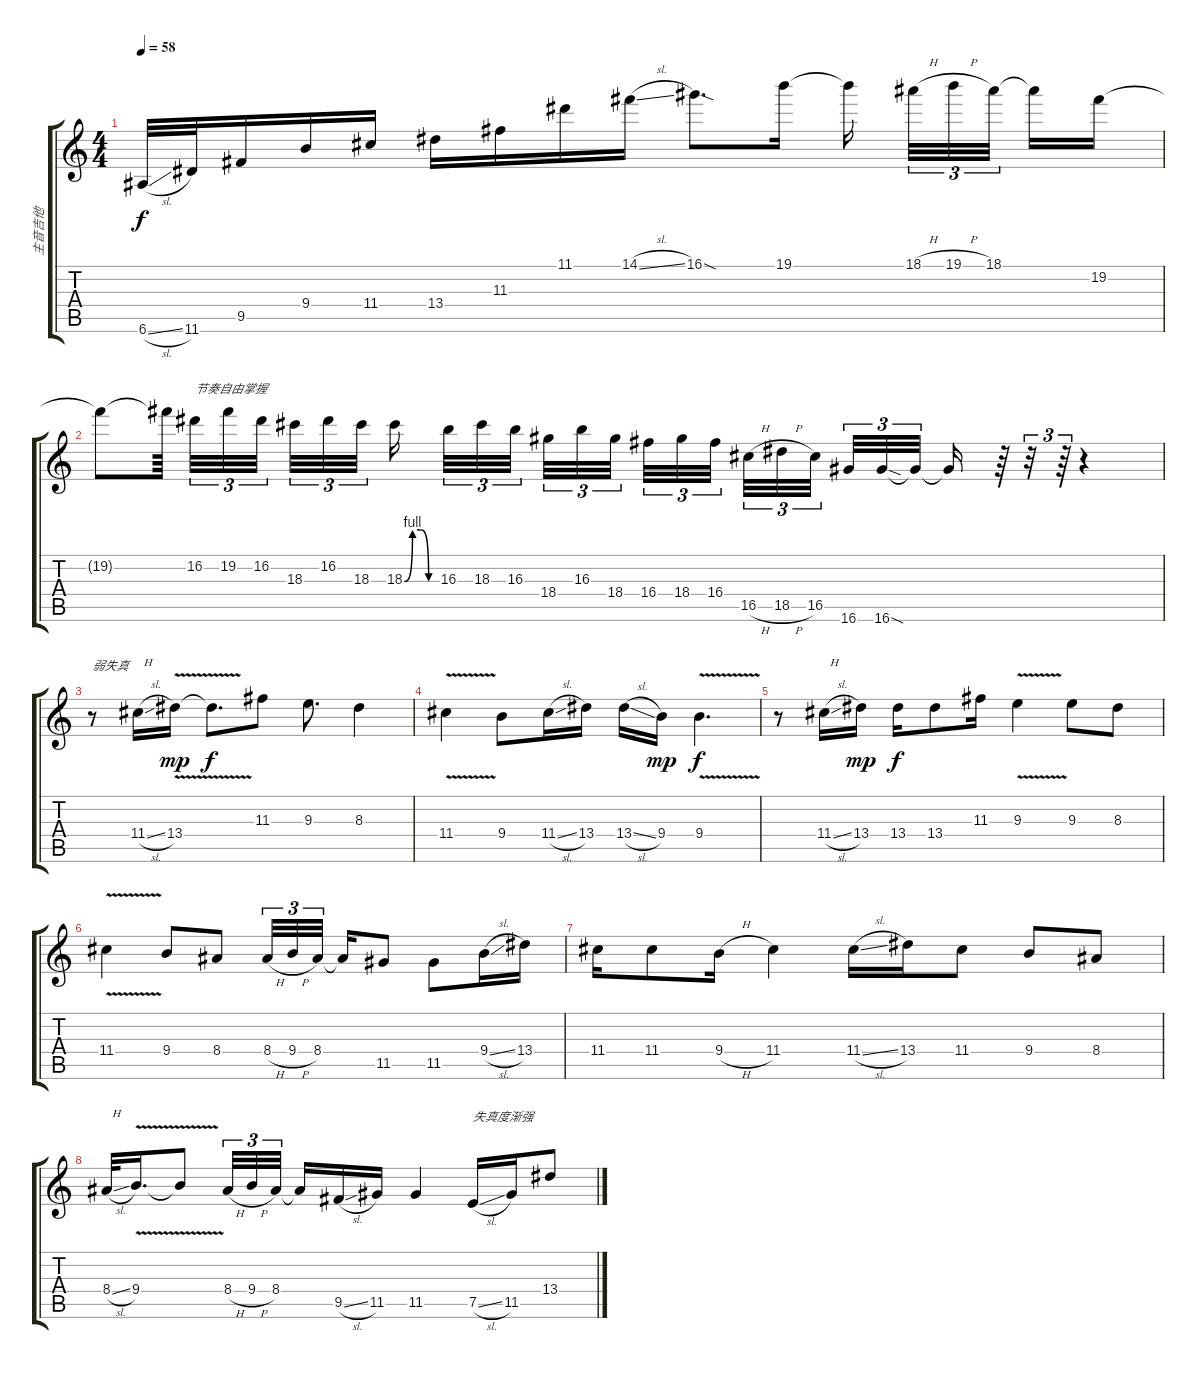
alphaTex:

\track ("主音吉他" "主音吉他") {instrument distortionguitar}
\staff {score tabs}
\tuning (E4 B3 G3 D3 A2 E2) {hide}
\ts (4 4)
\tempo 58
\clef g2
\ks c
6.6{sl}.32{dy f} 11.6.32 9.5.16 9.4.16 11.4.16 13.4.16 11.3.16 11.1.16 14.1{sl}.16 16.1{sod}.8{d} 19.1.16 19.1{t}.16{beam splitsecondary} 18.1{h}.32{tu (3 2)} 19.1{h}.32{tu (3 2)} 18.1.32{tu (3 2) beam splitsecondary} 18.1{t}.16 19.2.16 |
19.2{t}.8 19.2{t}.64{beam splitsecondary} 16.2.32{tu (3 2) txt "节奏自由掌握"} 19.2.32{tu (3 2)} 16.2.32{tu (3 2) beam splitsecondary} 18.3.32{tu (3 2)} 16.2.32{tu (3 2)} 18.3.32{tu (3 2)} 18.3{be (custom 0 0 15 4 30 4 45 0 60 0)}.16{beam splitsecondary} 16.3.32{tu (3 2)} 18.3.32{tu (3 2)} 16.3.32{tu (3 2) beam splitsecondary} 18.4.32{tu (3 2)} 16.3.32{tu (3 2)} 18.4.32{tu (3 2) beam splitsecondary} 16.4.32{tu (3 2)} 18.4.32{tu (3 2)} 16.4.32{tu (3 2)} 16.5{h}.32{tu (3 2)} 18.5{h}.32{tu (3 2)} 16.5.32{tu (3 2) beam splitsecondary} 16.6.32{tu (3 2)} 16.6{sod}.32{tu (3 2)} 16.6{t}.32{tu (3 2) beam splitsecondary} 16.6{t}.16 r.64 r.32{tu (3 2)} r.64{tu (3 2)} r.4 |
r.8{txt "弱失真"} 11.4{sl}.16{txt "  H"} 13.4{v}.16{dy mp} 13.4{t}.8{d dy f} 11.3.8 9.3.8{d} 8.3.4 |
11.4{v}.4 9.4.8 11.4{sl}.16 13.4.16 13.4{sl}.16 9.4.16{dy mp} 9.4{v}.4{d dy f} |
r.8 11.4{sl}.16{txt "  H"} 13.4.16{dy mp} 13.4.16{dy f} 13.4.8 11.3.16 9.3{v}.4 9.3.8 8.3.8 |
11.4{v}.4 9.4.8 8.4.8 8.4{h}.32{tu (3 2)} 9.4{h}.32{tu (3 2)} 8.4.32{tu (3 2) beam splitsecondary} 8.4{t}.16 11.5.8 11.5.8 9.4{sl}.16 13.4.16 |
11.4.16 11.4.8 9.4{h}.16 11.4.4 11.4{sl}.16 13.4.16 11.4.8 9.4.8 8.4.8 |
8.4{sl}.32{txt "  H"} 9.4{v}.16{d} 9.4{t}.8 8.4{h}.32{tu (3 2)} 9.4{h}.32{tu (3 2)} 8.4.32{tu (3 2) beam splitsecondary} 8.4{t}.16 9.5{sl}.16 11.5.16 11.5.4 7.5{sl}.16{txt "失真度渐强"} 11.5.16 13.4.8
